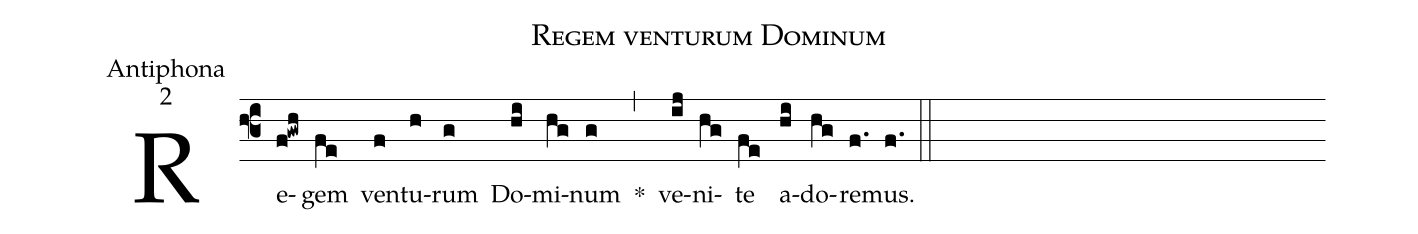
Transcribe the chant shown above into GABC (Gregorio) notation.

name:Regem venturum Dominum;
office-part:Antiphona;
mode:2;
%%
(f3) Re(f!gwh)gem(fe) ven(f)tu(h)rum(g) Do(hi)mi(hg)num(g) *(,) ve(ij)ni(hg)te(fe) a(hi)do(hg)re(f.)mus.(f.) (::)
